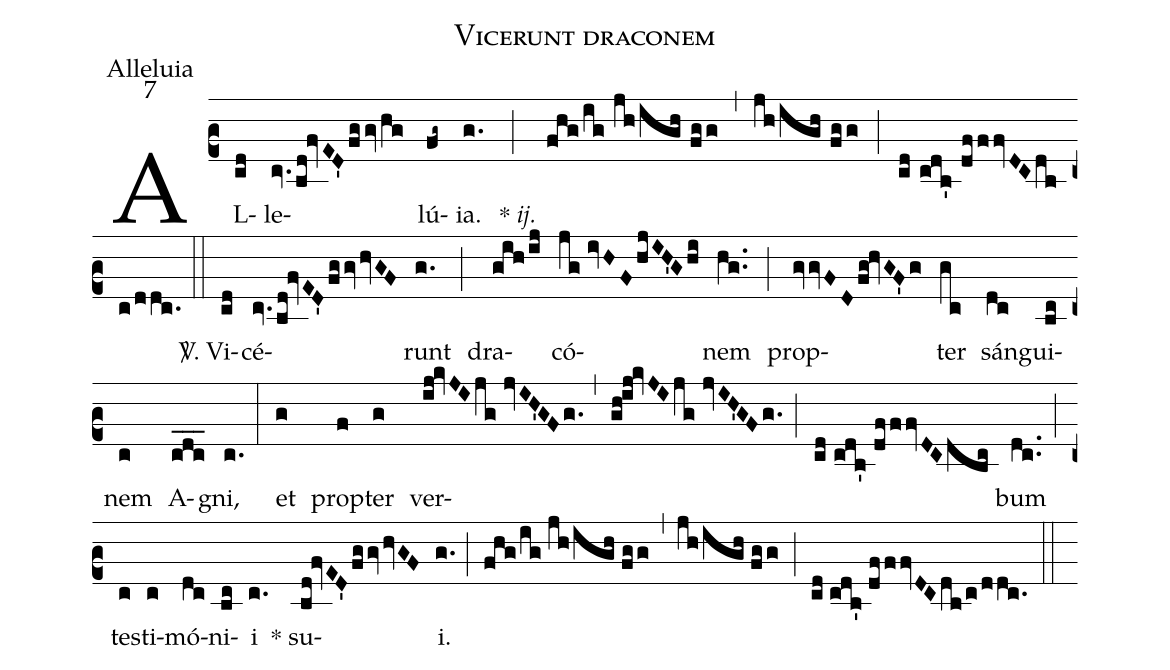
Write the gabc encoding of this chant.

name: Vicerunt draconem;
office-part: Alleluia;
mode: 7;
%%
(c2) AL(cd)le(cv.bd!fvED'fggvhg)lú(fg~)ia.(g.) {*}~<i>ij.</i>(;) (fhg/ig//jh/igh//fgg) (,) (jh/igh//fgg) (;) (cd//cdb'//dfffvDCdb/c/ddc.) (::)
<sp>V/</sp>. Vi(cd)cé(cv.bd!fvED'fggvhvGF)runt(g.) (;) dra(gih/ij)có(jg//ivHFhjIH'Ghi)nem(hg..) (;) prop(gvvFDfg!hvGF'g)ter(gc) sán(dc)gui(bc)nem(c) A(cdc___)gni,(c.) (:)
et(g) prop(f)ter(g) ver(ij!kvJIjg//jvIH'GFg.)(,)(gh!ij!kvJIjg//jvIH'GFg.)(;)(cd//cdb'//dfffvDCdbc)bum(dc..) (;) tes(c)ti(c)mó(dc)ni(bc)i(c.) * su(bd!fvED'fggvhvGF)i.(g.) (;) (fhg/ig//jh/igh//fgg) (,) (jh/igh//fgg) (;) (cd//cdb'//dfffvDCdb/c/ddc.) (::)
